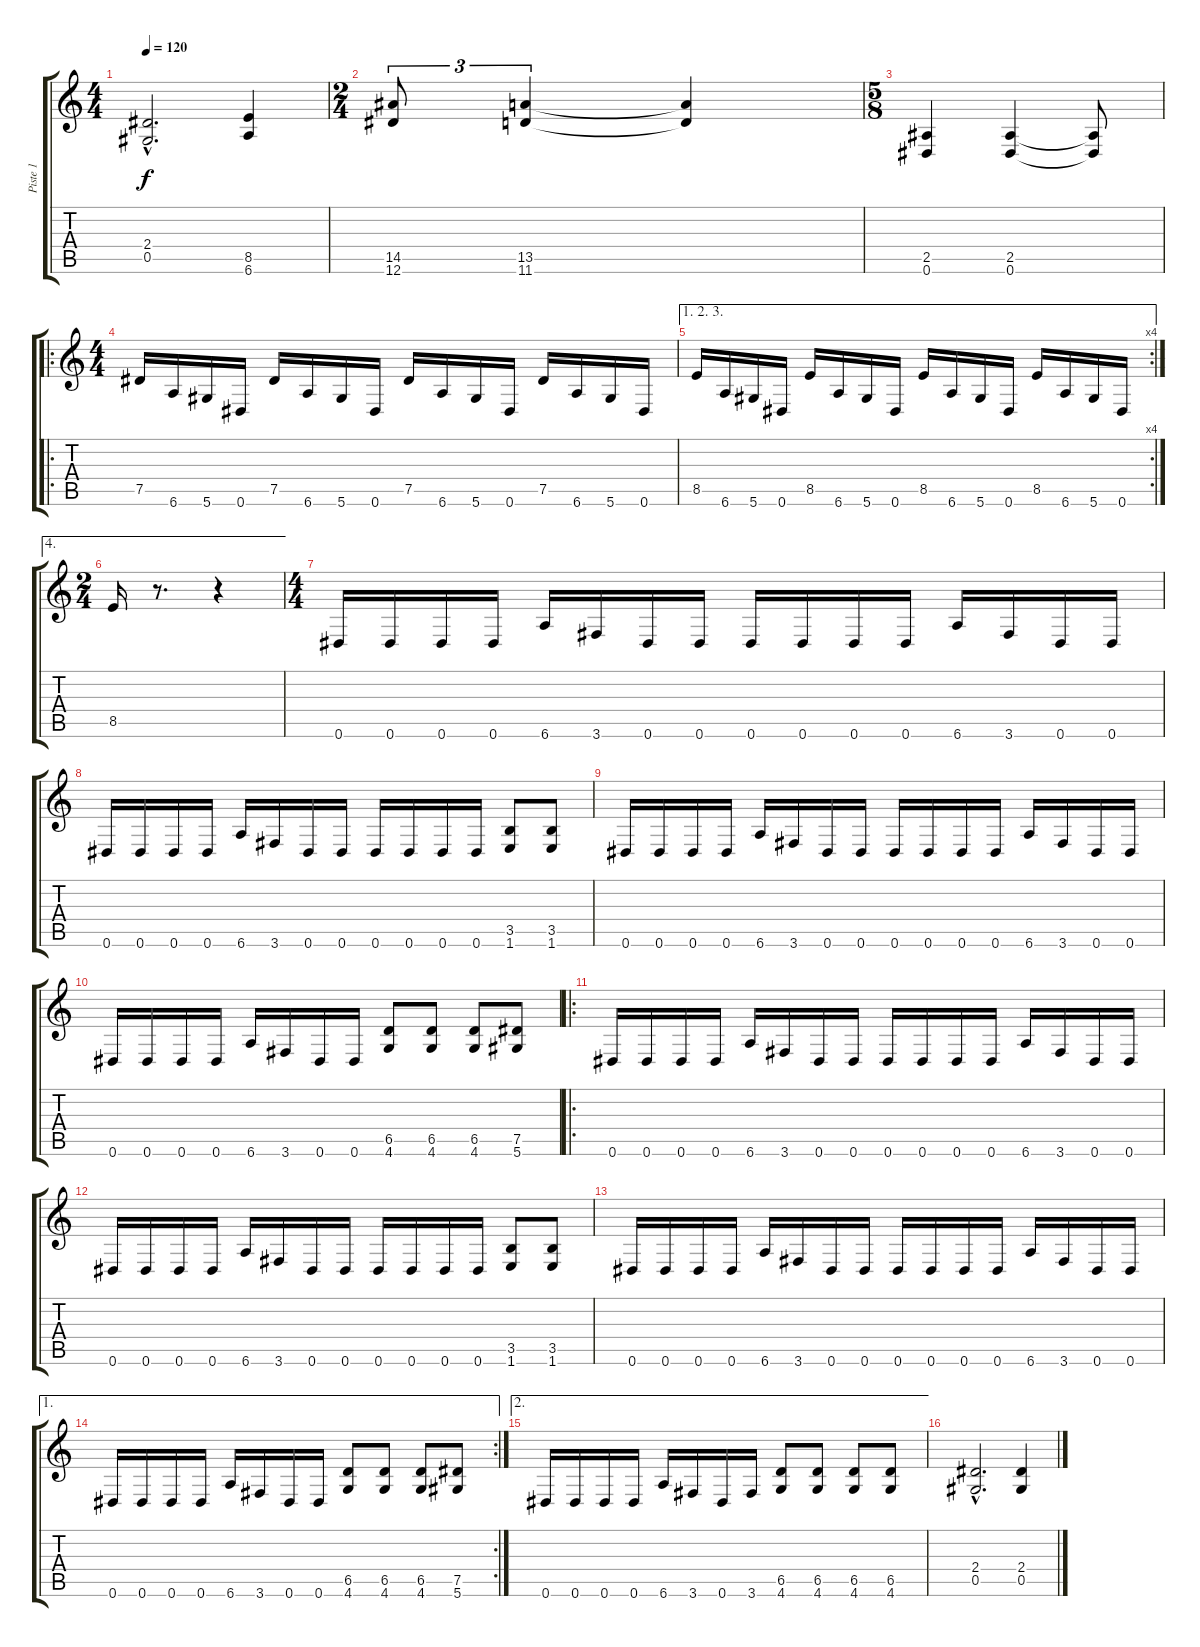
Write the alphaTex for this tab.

\track ("Piste 1" "Piste 1") {instrument distortionguitar}
\staff {score tabs}
\tuning (Eb4 Bb3 Gb3 Db3 Ab2 Eb2) {hide}
\ts (4 4)
\tempo 120
\clef g2
\ks c
(2.4{hac} 0.5{hac}).2{d dy f} (8.5 6.6).4 |
\ts (2 4)
(14.5 12.6).8{tu (3 2)} (13.5 11.6).4{tu (3 2)} (13.5{t} 11.6{t}).4 |
\ts (5 8)
(2.5 0.6).4 (2.5 0.6).4 (2.5{t} 0.6{t}).8 |
\ro
\ts (4 4)
7.5.16 6.6.16 5.6.16 0.6.16 7.5.16 6.6.16 5.6.16 0.6.16 7.5.16 6.6.16 5.6.16 0.6.16 7.5.16 6.6.16 5.6.16 0.6.16 |
\ae (1 2 3)
\rc 4
8.5.16 6.6.16 5.6.16 0.6.16 8.5.16 6.6.16 5.6.16 0.6.16 8.5.16 6.6.16 5.6.16 0.6.16 8.5.16 6.6.16 5.6.16 0.6.16 |
\ae 4
\ts (2 4)
8.5.16 r.8{d} r.4 |
\ts (4 4)
0.6.16 0.6.16 0.6.16 0.6.16 6.6.16 3.6.16 0.6.16 0.6.16 0.6.16 0.6.16 0.6.16 0.6.16 6.6.16 3.6.16 0.6.16 0.6.16 |
0.6.16 0.6.16 0.6.16 0.6.16 6.6.16 3.6.16 0.6.16 0.6.16 0.6.16 0.6.16 0.6.16 0.6.16 (3.5 1.6).8 (3.5 1.6).8 |
0.6.16 0.6.16 0.6.16 0.6.16 6.6.16 3.6.16 0.6.16 0.6.16 0.6.16 0.6.16 0.6.16 0.6.16 6.6.16 3.6.16 0.6.16 0.6.16 |
0.6.16 0.6.16 0.6.16 0.6.16 6.6.16 3.6.16 0.6.16 0.6.16 (6.5 4.6).8 (6.5 4.6).8 (6.5 4.6).8 (7.5 5.6).8 |
\ro
0.6.16 0.6.16 0.6.16 0.6.16 6.6.16 3.6.16 0.6.16 0.6.16 0.6.16 0.6.16 0.6.16 0.6.16 6.6.16 3.6.16 0.6.16 0.6.16 |
0.6.16 0.6.16 0.6.16 0.6.16 6.6.16 3.6.16 0.6.16 0.6.16 0.6.16 0.6.16 0.6.16 0.6.16 (3.5 1.6).8 (3.5 1.6).8 |
0.6.16 0.6.16 0.6.16 0.6.16 6.6.16 3.6.16 0.6.16 0.6.16 0.6.16 0.6.16 0.6.16 0.6.16 6.6.16 3.6.16 0.6.16 0.6.16 |
\ae 1
\rc 2
0.6.16 0.6.16 0.6.16 0.6.16 6.6.16 3.6.16 0.6.16 0.6.16 (6.5 4.6).8 (6.5 4.6).8 (6.5 4.6).8 (7.5 5.6).8 |
\ae 2
0.6.16 0.6.16 0.6.16 0.6.16 6.6.16 3.6.16 0.6.16 3.6.16 (6.5 4.6).8 (6.5 4.6).8 (6.5 4.6).8 (6.5 4.6).8 |
(2.4{hac} 0.5{hac}).2{d} (2.4 0.5).4
